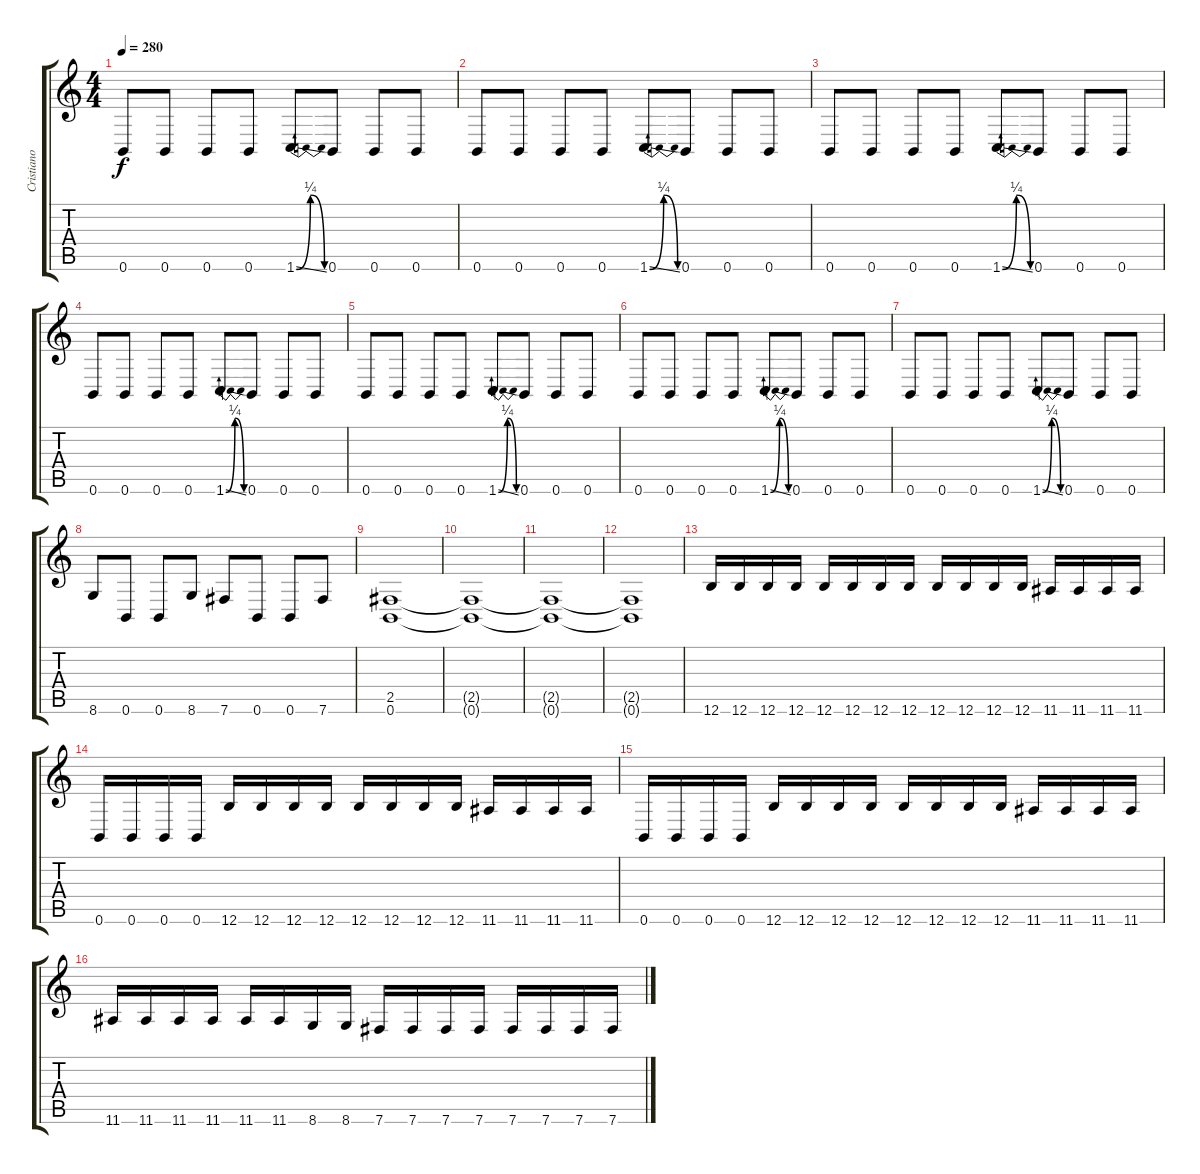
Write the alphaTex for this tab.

\track ("Cristiano Trionfera" "Cristiano ") {instrument distortionguitar}
\staff {score tabs}
\tuning (B3 Gb3 D3 A2 E2 B1) {hide}
\ts (4 4)
\tempo 280
\clef g2
\ks c
0.6.8{dy f} 0.6.8 0.6.8 0.6.8 1.6{be (bendrelease 0 0 15 1 15 1 60 0) ss}.8 0.6.8 0.6.8 0.6.8 |
0.6.8 0.6.8 0.6.8 0.6.8 1.6{be (bendrelease 0 0 15 1 15 1 60 0) ss}.8 0.6.8 0.6.8 0.6.8 |
0.6.8 0.6.8 0.6.8 0.6.8 1.6{be (bendrelease 0 0 15 1 15 1 60 0) ss}.8 0.6.8 0.6.8 0.6.8 |
0.6.8 0.6.8 0.6.8 0.6.8 1.6{be (bendrelease 0 0 15 1 15 1 60 0) ss}.8 0.6.8 0.6.8 0.6.8 |
0.6.8 0.6.8 0.6.8 0.6.8 1.6{be (bendrelease 0 0 15 1 15 1 60 0) ss}.8 0.6.8 0.6.8 0.6.8 |
0.6.8 0.6.8 0.6.8 0.6.8 1.6{be (bendrelease 0 0 15 1 15 1 60 0) ss}.8 0.6.8 0.6.8 0.6.8 |
0.6.8 0.6.8 0.6.8 0.6.8 1.6{be (bendrelease 0 0 15 1 15 1 60 0) ss}.8 0.6.8 0.6.8 0.6.8 |
8.6.8 0.6.8 0.6.8 8.6.8 7.6.8 0.6.8 0.6.8 7.6.8 |
(2.5 0.6).1 |
(2.5{t} 0.6{t}).1 |
(2.5{t} 0.6{t}).1 |
(2.5{t} 0.6{t}).1 |
12.6.16 12.6.16 12.6.16 12.6.16 12.6.16 12.6.16 12.6.16 12.6.16 12.6.16 12.6.16 12.6.16 12.6.16 11.6.16 11.6.16 11.6.16 11.6.16 |
0.6.16 0.6.16 0.6.16 0.6.16 12.6.16 12.6.16 12.6.16 12.6.16 12.6.16 12.6.16 12.6.16 12.6.16 11.6.16 11.6.16 11.6.16 11.6.16 |
0.6.16 0.6.16 0.6.16 0.6.16 12.6.16 12.6.16 12.6.16 12.6.16 12.6.16 12.6.16 12.6.16 12.6.16 11.6.16 11.6.16 11.6.16 11.6.16 |
11.6.16 11.6.16 11.6.16 11.6.16 11.6.16 11.6.16 8.6.16 8.6.16 7.6.16 7.6.16 7.6.16 7.6.16 7.6.16 7.6.16 7.6.16 7.6.16
